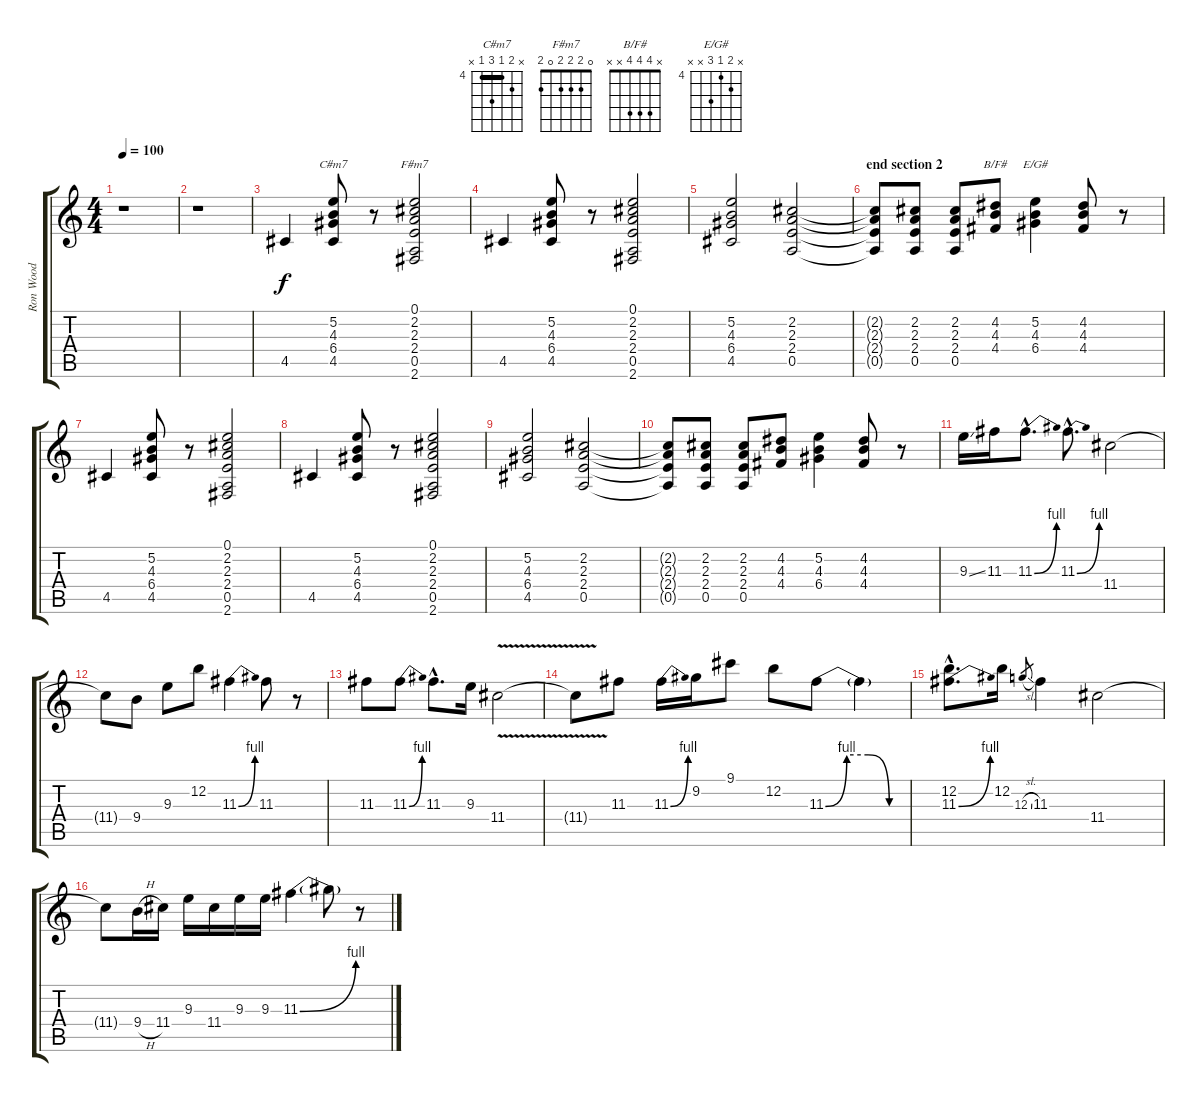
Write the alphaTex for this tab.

\track ("Ron Wood" "Ron Wood") {instrument electricguitarclean}
\staff {score tabs}
\tuning (E4 B3 G3 D3 A2 E2) {hide}
\chord ("C#m7" x 5 4 6 4 x) {firstfret 4 barre 4}
\chord ("F#m7" 0 2 2 2 0 2)
\chord ("B/F#" x 4 4 4 x x)
\chord ("E/G#" x 5 4 6 x x) {firstfret 4}
\ts (4 4)
\tempo 100
\clef g2
\ks c
r.1{dy f} |
r.1 |
4.5.4 (5.2 4.3 6.4 4.5).8{ch "C#m7"} r.8 (0.1 2.2 2.3 2.4 0.5 2.6).2{ch "F#m7"} |
4.5.4 (5.2 4.3 6.4 4.5).8 r.8 (0.1 2.2 2.3 2.4 0.5 2.6).2 |
(5.2 4.3 6.4 4.5).2 (2.2 2.3 2.4 0.5).2 |
\section ("" "end section 2")
(2.2{t} 2.3{t} 2.4{t} 0.5{t}).8 (2.2 2.3 2.4 0.5).8 (2.2 2.3 2.4 0.5).8 (4.2 4.3 4.4).8{ch "B/F#"} (5.2 4.3 6.4).4{ch "E/G#"} (4.2 4.3 4.4).8 r.8 |
4.5.4 (5.2 4.3 6.4 4.5).8 r.8 (0.1 2.2 2.3 2.4 0.5 2.6).2 |
4.5.4 (5.2 4.3 6.4 4.5).8 r.8 (0.1 2.2 2.3 2.4 0.5 2.6).2 |
(5.2 4.3 6.4 4.5).2 (2.2 2.3 2.4 0.5).2 |
(2.2{t} 2.3{t} 2.4{t} 0.5{t}).8 (2.2 2.3 2.4 0.5).8 (2.2 2.3 2.4 0.5).8 (4.2 4.3 4.4).8 (5.2 4.3 6.4).4 (4.2 4.3 4.4).8 r.8 |
9.3{ss}.16 11.3.16 11.3{be (bend 0 0 60 4) hac}.8{d} 11.3{be (bend 0 0 60 4) hac}.8{d} 11.4.2 |
11.4{t}.8 9.4.8 9.3.8 12.2.8 11.3{be (bend 0 0 60 4)}.4 11.3.8 r.8 |
11.3.8 11.3{be (bend 0 0 60 4)}.8 11.3{hac}.8{d} 9.3.16 11.4{v}.2 |
11.4{t}.8 11.3.8 11.3{be (bend 0 0 60 4)}.16 9.2.16 9.1.8 12.2.8 11.3{be (custom 0 0 15 4 30 4 45 0 60 0)}.8 11.3{t}.4 |
(12.2{hac} 11.3{be (bend 0 0 60 4) hac}).8{d} 12.2.16 12.3{sl}.8{gr} 11.3.4 11.4.2 |
11.4{t}.8 9.4{h}.16 11.4.16 9.3.16 11.4.16 9.3.16 9.3.16 11.3{be (bend 0 0 60 4)}.4 11.3{t}.8 r.8
